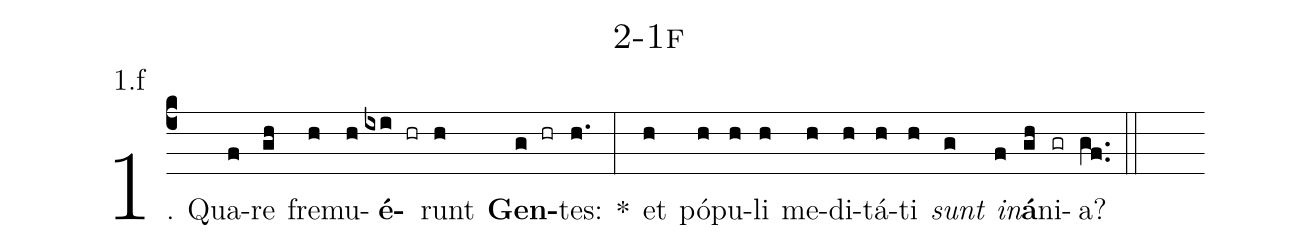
name: 2-1f;
annotation: 1.f;
%%
(c4)1. Qua(f)re(gh) fre(h)mu(h)<b>é</b>(ixi hr)runt(h) <b>Gen</b>(g hr)tes:(h.) *(:) et(h) pó(h)pu(h)li(h) me(h)di(h)tá(h)ti(h) <i>sunt</i>(g) <i>in</i>(f)<b>á</b>(gh)ni(gr)a?(gf..) (::)
